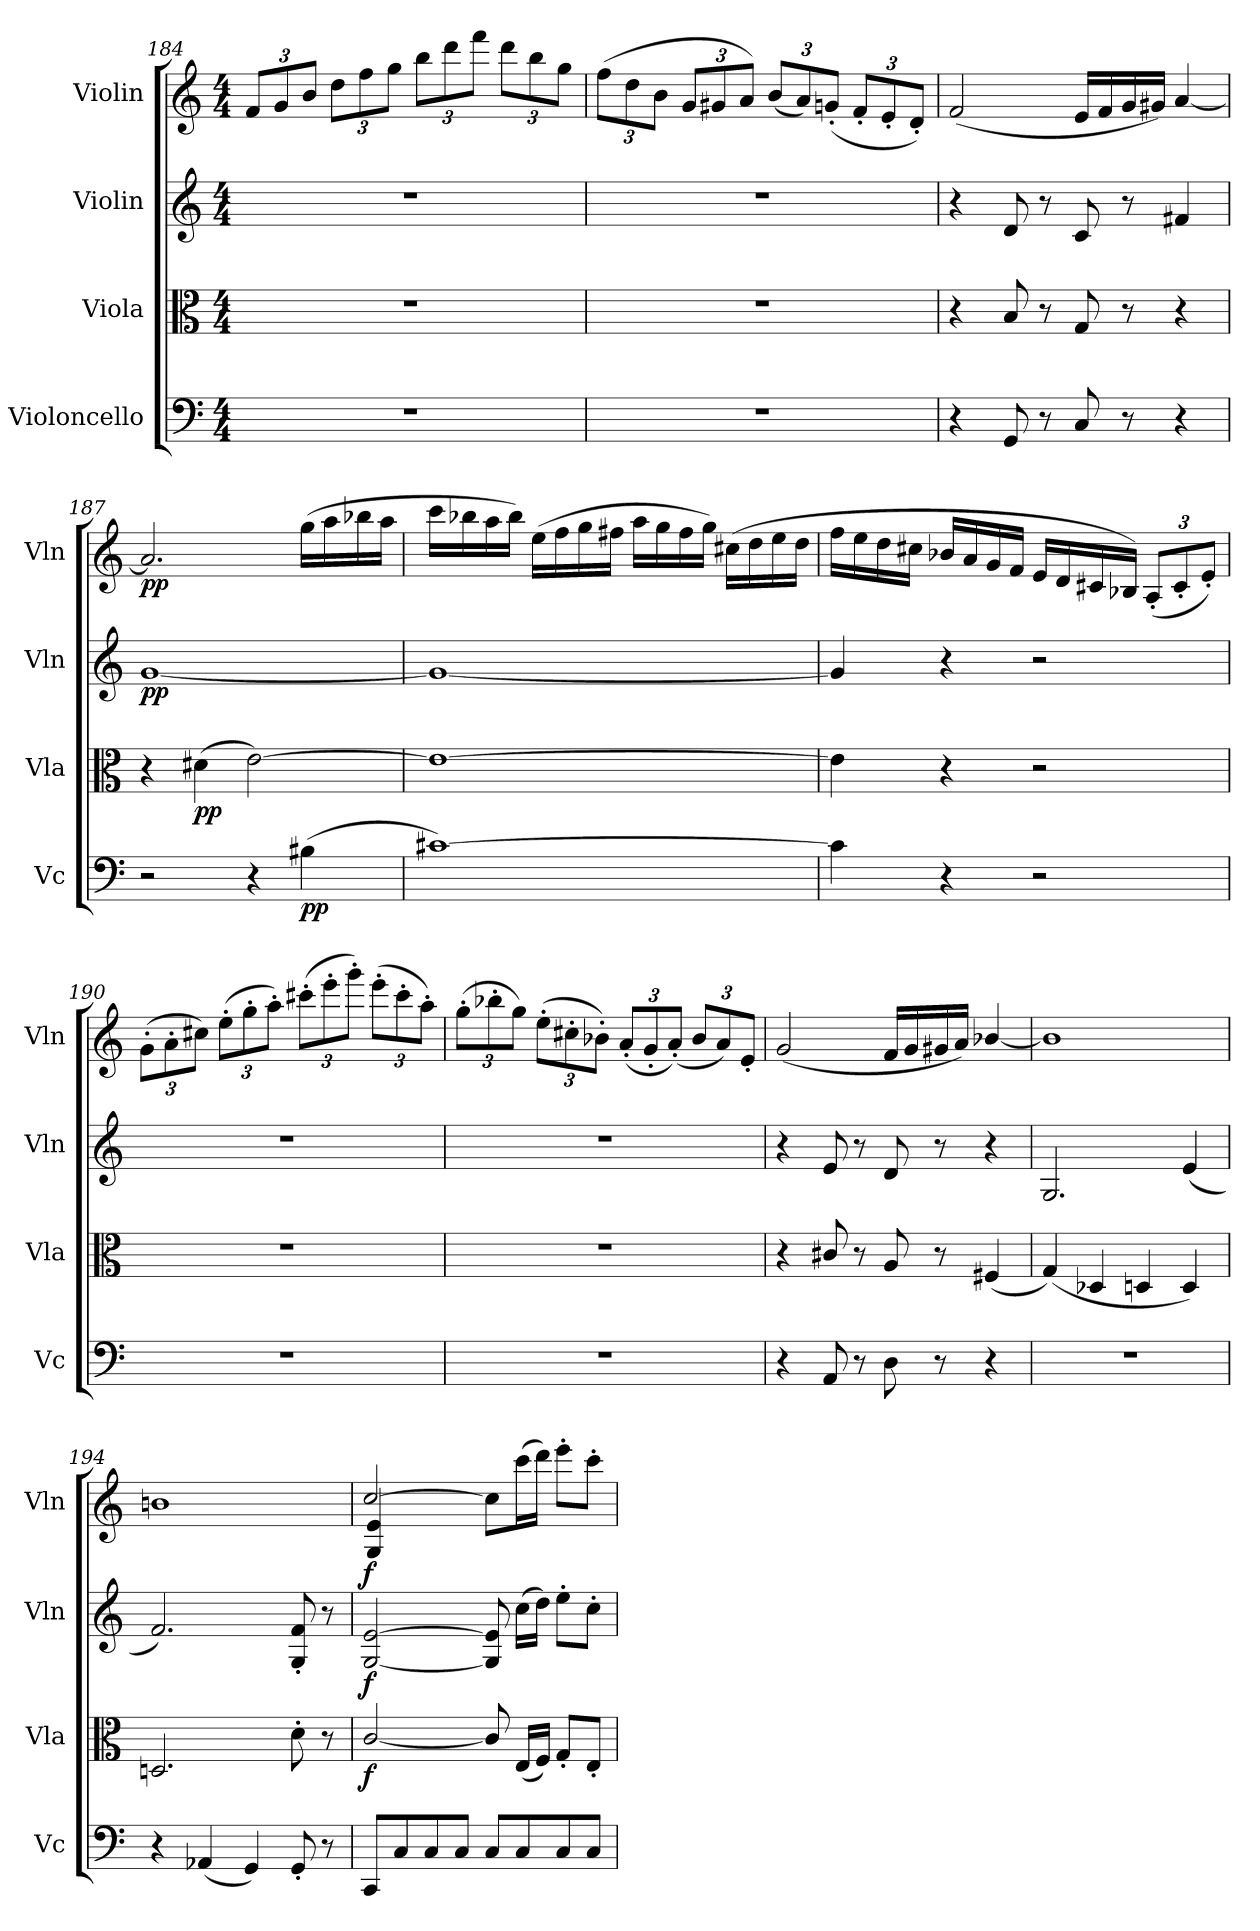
**kern	**dynam	**kern	**dynam	**kern	**dynam	**kern	**dynam
*part4	*part4	*part3	*part3	*part2	*part2	*part1	*part1
*staff4	*staff4	*staff3	*staff3	*staff2	*staff2	*staff1	*staff1
*I"Violoncello	*	*I"Viola	*	*I"Violin	*	*I"Violin	*
*I'Vc	*	*I'Vla	*	*I'Vln	*	*I'Vln	*
*clefF4	*	*clefC3	*	*clefG2	*	*clefG2	*
*k[]	*	*k[]	*	*k[]	*	*k[]	*
*C:	*	*C:	*	*C:	*	*C:	*
*M4/4	*	*M4/4	*	*M4/4	*	*M4/4	*
=184	=184	=184	=184	=184	=184	=184	=184
1r	.	1r	.	1r	.	12f/L	.
.	.	.	.	.	.	12g/	.
.	.	.	.	.	.	12b/J	.
.	.	.	.	.	.	12dd\L	.
.	.	.	.	.	.	12ff\	.
.	.	.	.	.	.	12gg\J	.
.	.	.	.	.	.	12bb\L	.
.	.	.	.	.	.	12ddd\	.
.	.	.	.	.	.	12fff\J	.
.	.	.	.	.	.	12ddd\L	.
.	.	.	.	.	.	12bb\	.
.	.	.	.	.	.	12gg\J	.
=185	=185	=185	=185	=185	=185	=185	=185
1r	.	1r	.	1r	.	(12ff\L	.
.	.	.	.	.	.	12dd\	.
.	.	.	.	.	.	12b\J	.
.	.	.	.	.	.	12g/L	.
.	.	.	.	.	.	12g#X/	.
.	.	.	.	.	.	12a/J)	.
.	.	.	.	.	.	(12b/L	.
.	.	.	.	.	.	12a/)	.
.	.	.	.	.	.	(12gn'/J	.
.	.	.	.	.	.	12f'/L	.
.	.	.	.	.	.	12e'/	.
.	.	.	.	.	.	12d'/J)	.
=186	=186	=186	=186	=186	=186	=186	=186
4r	.	4r	.	4r	.	(2f/	.
8GG/	.	8B/	.	8d/	.	.	.
8r	.	8r	.	8r	.	.	.
8C/	.	8G/	.	8c/	.	16e/LL	.
.	.	.	.	.	.	16f/	.
8r	.	8r	.	8r	.	16g/	.
.	.	.	.	.	.	16g#X/JJ)	.
4r	.	4r	.	4f#X/	.	[4a/	.
=187	=187	=187	=187	=187	=187	=187	=187
2r	.	4r	.	[1g	pp	2.a/]	pp
.	.	(4d#X\	pp	.	.	.	.
4r	.	[2e\)	.	.	.	.	.
(4B#X\	pp	.	.	.	.	(16gg\LL	.
.	.	.	.	.	.	16aa\	.
.	.	.	.	.	.	16bb-X\	.
.	.	.	.	.	.	16aa\JJ	.
=188	=188	=188	=188	=188	=188	=188	=188
[1c#X)	.	1e_	.	1g_	.	16ccc\LL	.
.	.	.	.	.	.	16bb-X\	.
.	.	.	.	.	.	16aa\	.
.	.	.	.	.	.	16bb-\JJ)	.
.	.	.	.	.	.	(16ee\LL	.
.	.	.	.	.	.	16ff\	.
.	.	.	.	.	.	16gg\	.
.	.	.	.	.	.	16ff#X\JJ	.
.	.	.	.	.	.	16aa\LL	.
.	.	.	.	.	.	16gg\	.
.	.	.	.	.	.	16ff#\	.
.	.	.	.	.	.	16gg\JJ)	.
.	.	.	.	.	.	(16cc#X\LL	.
.	.	.	.	.	.	16dd\	.
.	.	.	.	.	.	16ee\	.
.	.	.	.	.	.	16dd\JJ	.
=189	=189	=189	=189	=189	=189	=189	=189
4c#\]	.	4e\]	.	4g/]	.	16ff\LL	.
.	.	.	.	.	.	16ee\	.
.	.	.	.	.	.	16dd\	.
.	.	.	.	.	.	16cc#X\JJ	.
4r	.	4r	.	4r	.	16b-X/LL	.
.	.	.	.	.	.	16a/	.
.	.	.	.	.	.	16g/	.
.	.	.	.	.	.	16f/JJ	.
2r	.	2r	.	2r	.	16e/LL	.
.	.	.	.	.	.	16d/	.
.	.	.	.	.	.	16c#X/	.
.	.	.	.	.	.	16B-X/JJ)	.
.	.	.	.	.	.	(12A'/L	.
.	.	.	.	.	.	12c#'/	.
.	.	.	.	.	.	12e'/J)	.
=190	=190	=190	=190	=190	=190	=190	=190
1r	.	1r	.	1r	.	(12g'\L	.
.	.	.	.	.	.	12a'\	.
.	.	.	.	.	.	12cc#X\J)	.
.	.	.	.	.	.	(12ee'\L	.
.	.	.	.	.	.	12gg'\	.
.	.	.	.	.	.	12aa'\J)	.
.	.	.	.	.	.	(12ccc#X'\L	.
.	.	.	.	.	.	12eee'\	.
.	.	.	.	.	.	12ggg'\J)	.
.	.	.	.	.	.	(12eee'\L	.
.	.	.	.	.	.	12ccc#'\	.
.	.	.	.	.	.	12aa'\J)	.
=191	=191	=191	=191	=191	=191	=191	=191
1r	.	1r	.	1r	.	(12gg'\L	.
.	.	.	.	.	.	12bb-X'\	.
.	.	.	.	.	.	12gg\J)	.
.	.	.	.	.	.	(12ee'\L	.
.	.	.	.	.	.	12cc#X'\	.
.	.	.	.	.	.	12b-X'\J)	.
.	.	.	.	.	.	(12a'/L	.
.	.	.	.	.	.	12g'/	.
.	.	.	.	.	.	(12a'/J)	.
.	.	.	.	.	.	12b-/L	.
.	.	.	.	.	.	12a/)	.
.	.	.	.	.	.	12e'/J	.
=192	=192	=192	=192	=192	=192	=192	=192
4r	.	4r	.	4r	.	(2g/	.
8AA/	.	8c#X/	.	8e/	.	.	.
8r	.	8r	.	8r	.	.	.
8D\	.	8A/	.	8d/	.	16f/LL	.
.	.	.	.	.	.	16g/	.
8r	.	8r	.	8r	.	16g#X/	.
.	.	.	.	.	.	16a/JJ)	.
4r	.	(4F#X/	.	4r	.	[4b-X/	.
=193	=193	=193	=193	=193	=193	=193	=193
1r	.	(4G/)	.	2.G/	.	1b-]	.
.	.	4D-X/	.	.	.	.	.
.	.	4Dn/	.	.	.	.	.
.	.	4D/)	.	(4e/	.	.	.
=194	=194	=194	=194	=194	=194	=194	=194
4r	.	2.Dn/	.	2.f/)	.	1bn	.
(4AA-X/	.	.	.	.	.	.	.
4GG/)	.	.	.	.	.	.	.
8GG'/	.	8d'\	.	8G'/ 8f'/	.	.	.
8r	.	8r	.	8r	.	.	.
=195	=195	=195	=195	=195	=195	=195	=195
*	*	*	*	*	*	*^	*
8CC/L	.	[2c/	f	[2G/ [2e/	f	[2cc/	4G/ 4e/	f
8C/	.	.	.	.	.	.	.	.
8C/	.	.	.	.	.	.	4ryy	.
8C/J	.	.	.	.	.	.	.	.
8C/L	.	8c/]	.	8G]/ 8e]/	.	8cc\L]	2ryy	.
8C/	.	(16E/LL	.	(16cc\LL	.	(16ccc\L	.	.
.	.	16F/JJ)	.	16dd\JJ)	.	16ddd\JJ)	.	.
8C/	.	8G'/L	.	8ee'\L	.	8eee'\L	.	.
8C/J	.	8E'/J	.	8cc'\J	.	8ccc'\J	.	.
*	*	*	*	*	*	*v	*v	*
=	=	=	=	=	=	=	=
*-	*-	*-	*-	*-	*-	*-	*-
